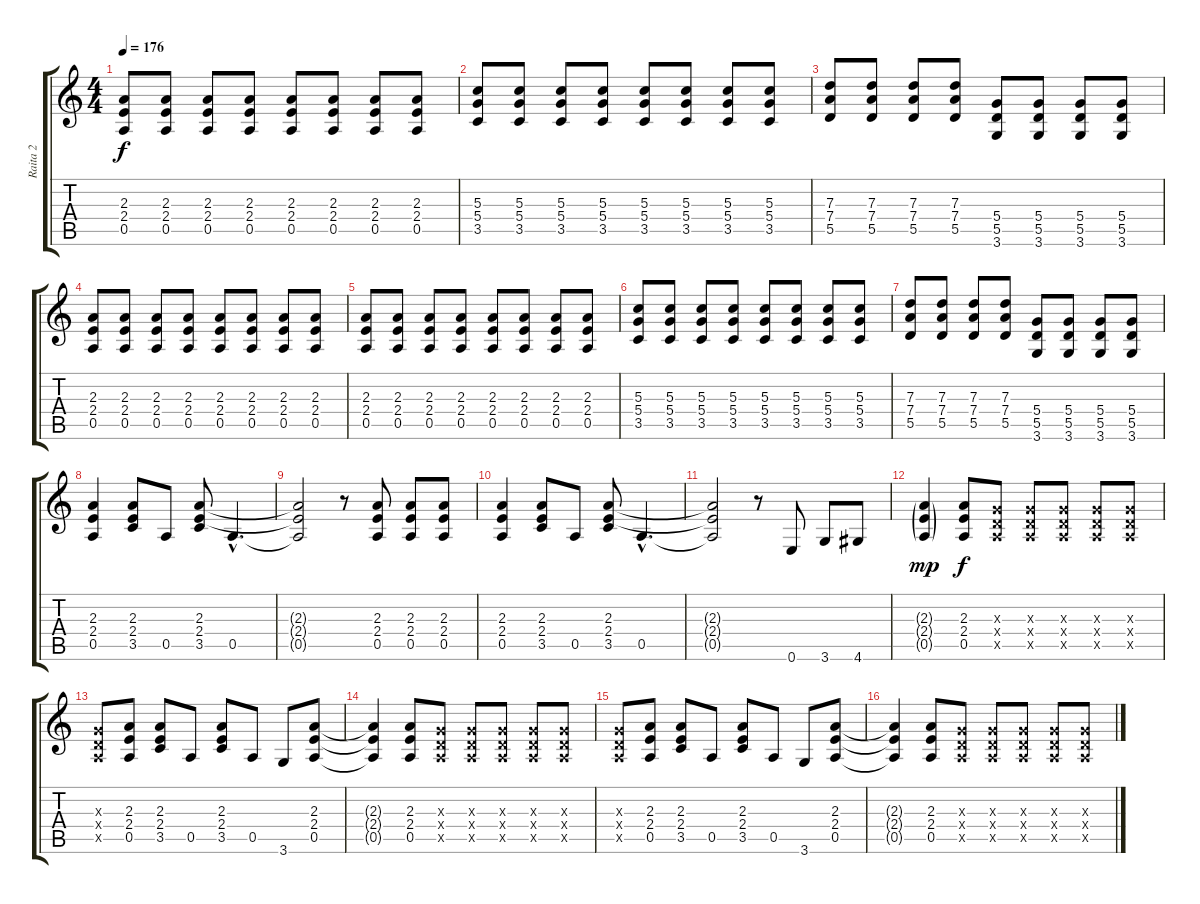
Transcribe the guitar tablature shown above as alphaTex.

\track ("Raita 2" "Raita 2") {instrument overdrivenguitar}
\staff {score tabs}
\tuning (E4 B3 G3 D3 A2 E2) {hide}
\ts (4 4)
\tempo 176
\clef g2
\ks c
(2.3 2.4 0.5).8{dy f volume 14} (2.3 2.4 0.5).8 (2.3 2.4 0.5).8 (2.3 2.4 0.5).8 (2.3 2.4 0.5).8 (2.3 2.4 0.5).8 (2.3 2.4 0.5).8 (2.3 2.4 0.5).8 |
(5.3 5.4 3.5).8 (5.3 5.4 3.5).8 (5.3 5.4 3.5).8 (5.3 5.4 3.5).8 (5.3 5.4 3.5).8 (5.3 5.4 3.5).8 (5.3 5.4 3.5).8 (5.3 5.4 3.5).8 |
(7.3 7.4 5.5).8 (7.3 7.4 5.5).8 (7.3 7.4 5.5).8 (7.3 7.4 5.5).8 (5.4 5.5 3.6).8 (5.4 5.5 3.6).8 (5.4 5.5 3.6).8 (5.4 5.5 3.6).8 |
(2.3 2.4 0.5).8 (2.3 2.4 0.5).8 (2.3 2.4 0.5).8 (2.3 2.4 0.5).8 (2.3 2.4 0.5).8 (2.3 2.4 0.5).8 (2.3 2.4 0.5).8 (2.3 2.4 0.5).8 |
(2.3 2.4 0.5).8 (2.3 2.4 0.5).8 (2.3 2.4 0.5).8 (2.3 2.4 0.5).8 (2.3 2.4 0.5).8 (2.3 2.4 0.5).8 (2.3 2.4 0.5).8 (2.3 2.4 0.5).8 |
(5.3 5.4 3.5).8 (5.3 5.4 3.5).8 (5.3 5.4 3.5).8 (5.3 5.4 3.5).8 (5.3 5.4 3.5).8 (5.3 5.4 3.5).8 (5.3 5.4 3.5).8 (5.3 5.4 3.5).8 |
(7.3 7.4 5.5).8 (7.3 7.4 5.5).8 (7.3 7.4 5.5).8 (7.3 7.4 5.5).8 (5.4 5.5 3.6).8 (5.4 5.5 3.6).8 (5.4 5.5 3.6).8 (5.4 5.5 3.6).8 |
(2.3 2.4 0.5).4 (2.3 2.4 3.5).8 0.5.8 (2.3 2.4 3.5).8 0.5{hac}.4{d} |
(2.3{t} 2.4{t} 0.5{t}).2 r.8 (2.3 2.4 0.5).8 (2.3 2.4 0.5).8 (2.3 2.4 0.5).8 |
(2.3 2.4 0.5).4 (2.3 2.4 3.5).8 0.5.8 (2.3 2.4 3.5).8 0.5{hac}.4{d} |
(2.3{t} 2.4{t} 0.5{t}).2 r.8 0.6.8 3.6.8 4.6.8 |
(2.3{g} 2.4{g} 0.5{g}).4{dy mp} (2.3 2.4 0.5).8{dy f} (0.3{x} 0.4{x} 0.5{x}).8 (0.3{x} 0.4{x} 0.5{x}).8 (0.3{x} 0.4{x} 0.5{x}).8 (0.3{x} 0.4{x} 0.5{x}).8 (0.3{x} 0.4{x} 0.5{x}).8 |
(0.3{x} 0.4{x} 0.5{x}).8 (2.3 2.4 0.5).8 (2.3 2.4 3.5).8 0.5.8 (2.3 2.4 3.5).8 0.5.8 3.6.8 (2.3 2.4 0.5).8 |
(2.3{t} 2.4{t} 0.5{t}).4 (2.3 2.4 0.5).8 (0.3{x} 0.4{x} 0.5{x}).8 (0.3{x} 0.4{x} 0.5{x}).8 (0.3{x} 0.4{x} 0.5{x}).8 (0.3{x} 0.4{x} 0.5{x}).8 (0.3{x} 0.4{x} 0.5{x}).8 |
(0.3{x} 0.4{x} 0.5{x}).8 (2.3 2.4 0.5).8 (2.3 2.4 3.5).8 0.5.8 (2.3 2.4 3.5).8 0.5.8 3.6.8 (2.3 2.4 0.5).8 |
(2.3{t} 2.4{t} 0.5{t}).4 (2.3 2.4 0.5).8 (0.3{x} 0.4{x} 0.5{x}).8 (0.3{x} 0.4{x} 0.5{x}).8 (0.3{x} 0.4{x} 0.5{x}).8 (0.3{x} 0.4{x} 0.5{x}).8 (0.3{x} 0.4{x} 0.5{x}).8
